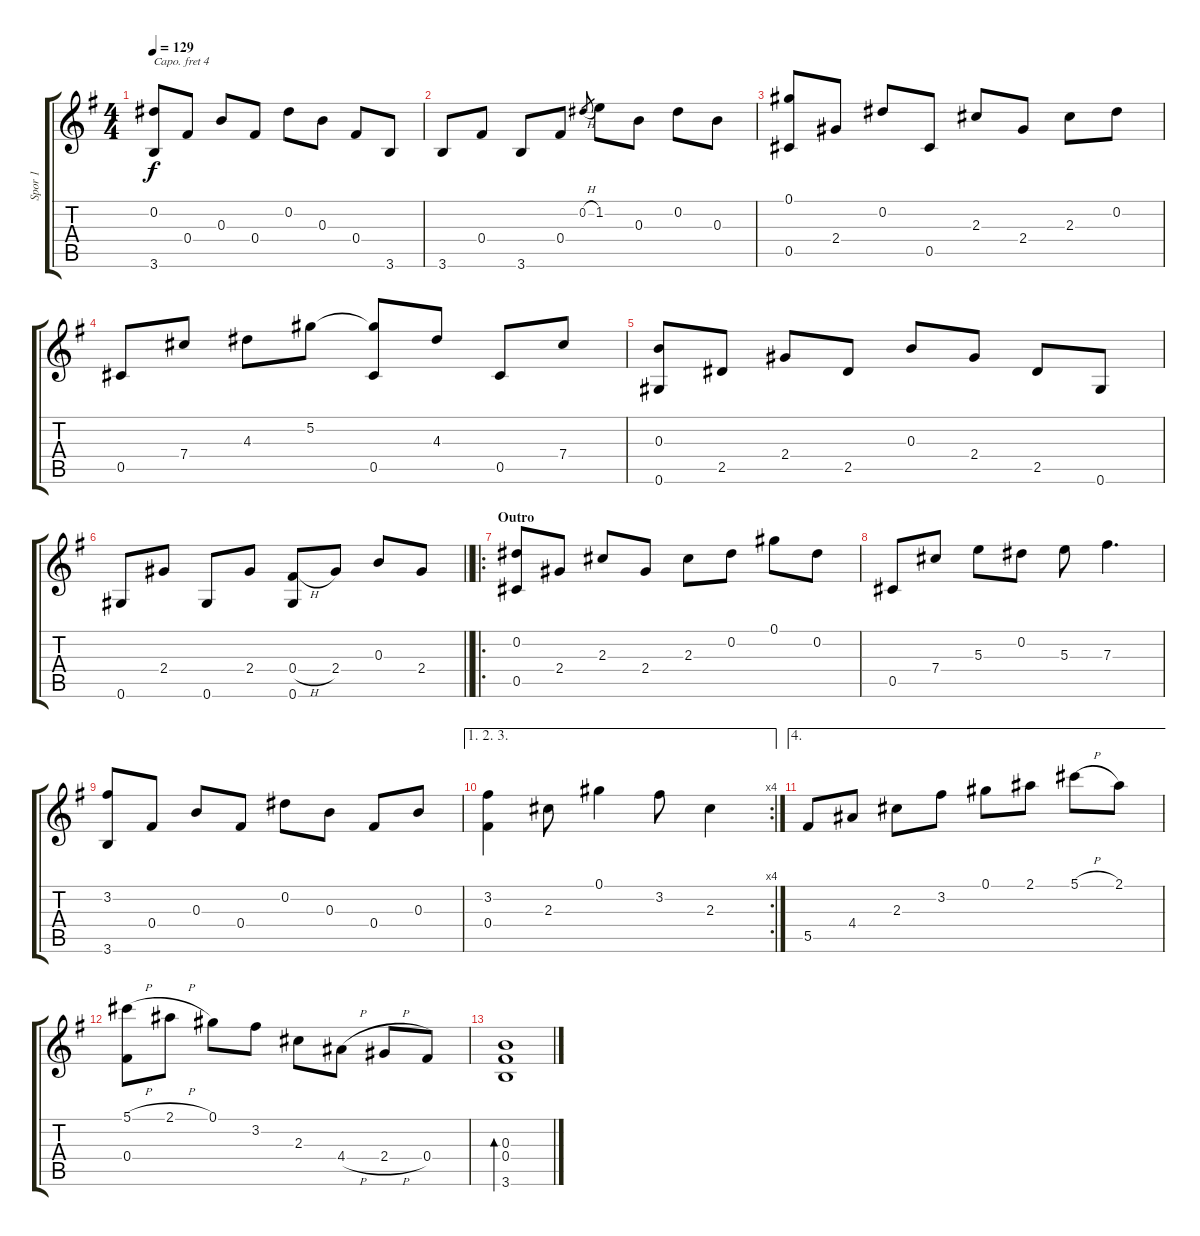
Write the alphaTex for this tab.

\track ("Spor 1" "Spor 1") {instrument acousticguitarsteel}
\staff {score tabs}
\capo 4
\tuning (E4 B3 G3 D3 A2 E2) {hide}
\ts (4 4)
\tempo 129
\clef g2
\ks g
(0.2 3.6).8{dy f} 0.4.8 0.3.8 0.4.8 0.2.8 0.3.8 0.4.8 3.6.8 |
3.6.8 0.4.8 3.6.8 0.4.8 0.2{h}.8{gr} 1.2.8 0.3.8 0.2.8 0.3.8 |
(0.1 0.5).8 2.4.8 0.2.8 0.5.8 2.3.8 2.4.8 2.3.8 0.2.8 |
0.5.8 7.4.8 4.3.8 5.2.8 (5.2{t} 0.5).8 4.3.8 0.5.8 7.4.8 |
(0.3 0.6).8 2.5.8 2.4.8 2.5.8 0.3.8 2.4.8 2.5.8 0.6.8 |
\barLineRight lightlight
0.6.8 2.4.8 0.6.8 2.4.8 (0.4{h} 0.6).8 2.4.8 0.3.8 2.4.8 |
\ro
\section ("" "Outro")
(0.2 0.5).8 2.4.8 2.3.8 2.4.8 2.3.8 0.2.8 0.1.8 0.2.8 |
0.5.8 7.4.8 5.3.8 0.2.8 5.3.8 7.3.4{d} |
(3.2 3.6).8 0.4.8 0.3.8 0.4.8 0.2.8 0.3.8 0.4.8 0.3.8 |
\ae (1 2 3)
\rc 4
(3.2 0.4).4 2.3.8 0.1.4 3.2.8 2.3.4 |
\ae 4
5.5.8 4.4.8 2.3.8 3.2.8 0.1.8 2.1.8 5.1{h}.8 2.1.8 |
(5.1{h} 0.4).8 2.1{h}.8 0.1.8 3.2.8 2.3.8 4.4{h}.8 2.4{h}.8 0.4.8 |
(0.3 0.4 3.6).1{bd 240}
